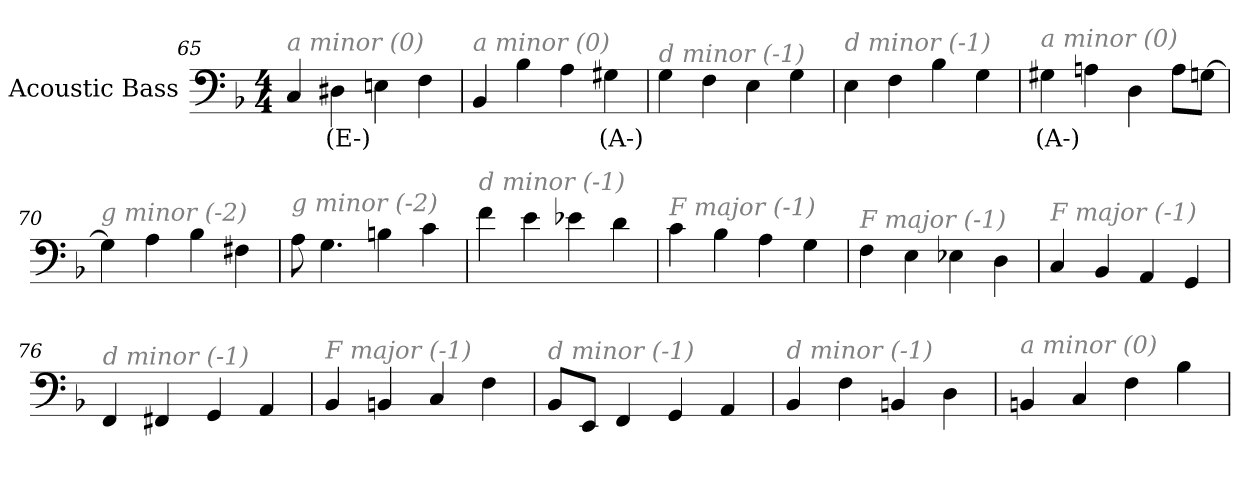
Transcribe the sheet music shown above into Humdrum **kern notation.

**kern	**text
*part1	*part1
*staff1	*staff1
*I"Acoustic Bass	*
*clefF4	*
*ITrd7c12	*
*k[b-]	*
*F:	*
*M4/4	*
=65	=65
!LO:TX:i:color=#808080:t=a minor (0)	!
4CC	.
4DD#Xi	(E-)
4EEn	.
4FF	.
=66	=66
!LO:TX:i:color=#808080:t=a minor (0)	!
4BBB-	.
4BB-	.
4AA	.
4GG#Xi	(A-)
=67	=67
!LO:TX:i:color=#808080:t=d minor (-1)	!
4GG	.
4FF	.
4EE	.
4GG	.
=68	=68
!LO:TX:i:color=#808080:t=d minor (-1)	!
4EE	.
4FF	.
4BB-	.
4GG	.
=69	=69
!LO:TX:i:color=#808080:t=a minor (0)	!
4GG#Xi	(A-)
4AAn	.
4DD	.
8AAL	.
[8GGJ	.
=70	=70
!LO:TX:i:color=#808080:t=g minor (-2)	!
4GG]	.
4AA	.
4BB-	.
4FF#X	.
=71	=71
!LO:TX:i:color=#808080:t=g minor (-2)	!
8AA	.
4.GG	.
4BBn	.
4C	.
=72	=72
!LO:TX:i:color=#808080:t=d minor (-1)	!
4F	.
4E	.
4E-X	.
4D	.
=73	=73
!LO:TX:i:color=#808080:t=F major (-1)	!
4C	.
4BB-	.
4AA	.
4GG	.
=74	=74
!LO:TX:i:color=#808080:t=F major (-1)	!
4FF	.
4EE	.
4EE-X	.
4DD	.
=75	=75
!LO:TX:i:color=#808080:t=F major (-1)	!
4CC	.
4BBB-	.
4AAA	.
4GGG	.
=76	=76
!LO:TX:i:color=#808080:t=d minor (-1)	!
4FFF	.
4FFF#X	.
4GGG	.
4AAA	.
=77	=77
!LO:TX:i:color=#808080:t=F major (-1)	!
4BBB-	.
4BBBn	.
4CC	.
4FF	.
=78	=78
!LO:TX:i:color=#808080:t=d minor (-1)	!
8BBB-L	.
8EEEJ	.
4FFF	.
4GGG	.
4AAA	.
=79	=79
!LO:TX:i:color=#808080:t=d minor (-1)	!
4BBB-	.
4FF	.
4BBBn	.
4DD	.
=80	=80
!LO:TX:i:color=#808080:t=a minor (0)	!
4BBBn	.
4CC	.
4FF	.
4BB-	.
=	=
*-	*-
